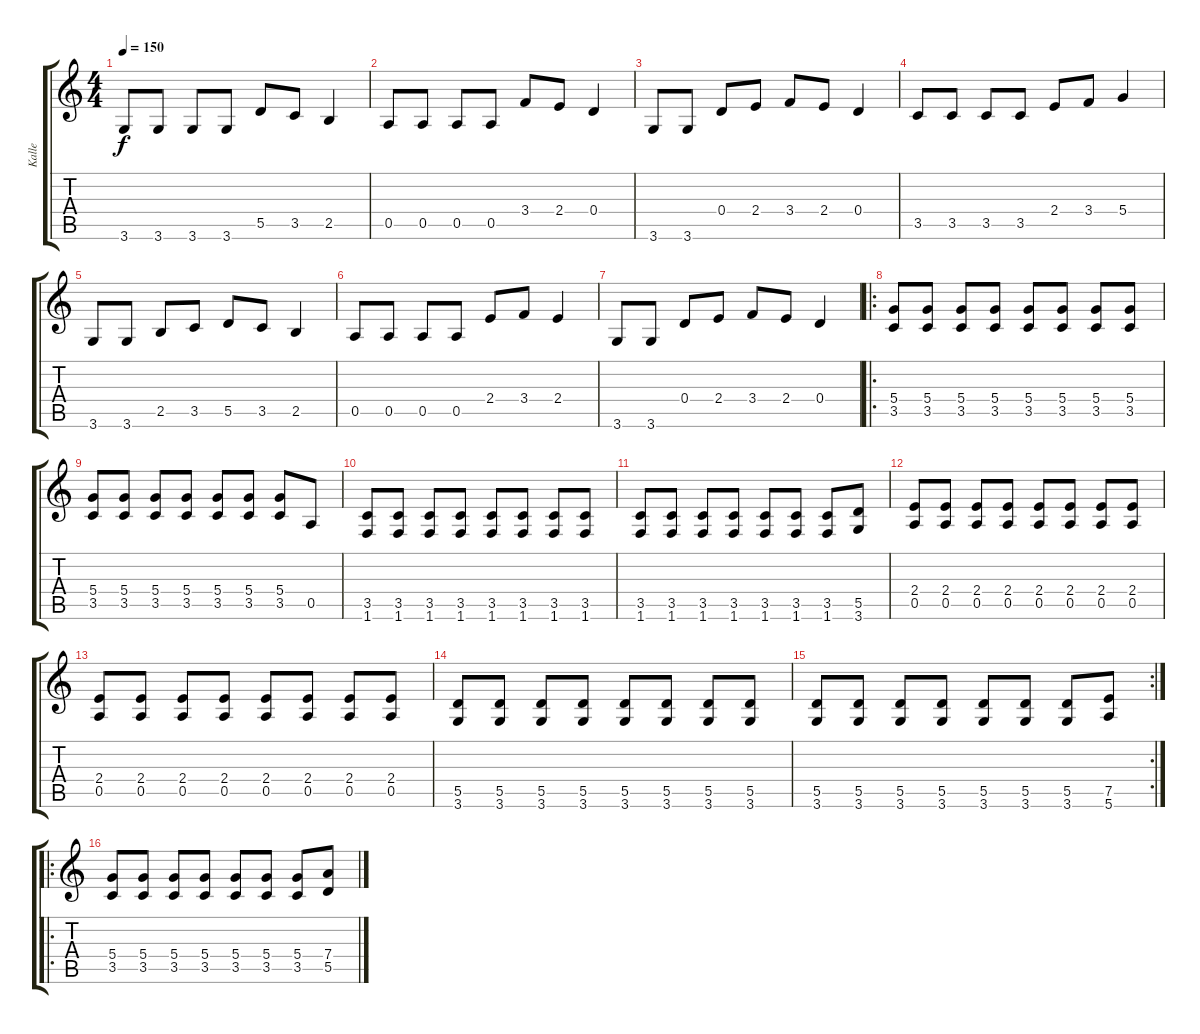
\track ("Kalle" "Kalle") {instrument electricguitarclean}
\staff {score tabs}
\tuning (E4 B3 G3 D3 A2 E2) {hide}
\ts (4 4)
\tempo 150
\clef g2
\ks c
3.6.8{dy f instrument electricguitarmuted} 3.6.8 3.6.8 3.6.8 5.5.8{instrument distortionguitar} 3.5.8 2.5.4 |
0.5.8{instrument electricguitarmuted} 0.5.8 0.5.8 0.5.8 3.4.8{instrument distortionguitar} 2.4.8 0.4.4 |
3.6.8{instrument electricguitarmuted} 3.6.8 0.4.8{instrument distortionguitar} 2.4.8 3.4.8 2.4.8 0.4.4 |
3.5.8{instrument electricguitarmuted} 3.5.8 3.5.8 3.5.8 2.4.8{instrument distortionguitar} 3.4.8 5.4.4 |
3.6.8{instrument electricguitarmuted} 3.6.8 2.5.8{instrument distortionguitar} 3.5.8 5.5.8 3.5.8 2.5.4 |
0.5.8{instrument electricguitarmuted} 0.5.8 0.5.8 0.5.8 2.4.8{instrument distortionguitar} 3.4.8 2.4.4 |
3.6.8{instrument electricguitarmuted} 3.6.8 0.4.8{instrument distortionguitar} 2.4.8 3.4.8 2.4.8 0.4.4 |
\ro
(5.4 3.5).8{instrument distortionguitar} (5.4 3.5).8 (5.4 3.5).8 (5.4 3.5).8 (5.4 3.5).8 (5.4 3.5).8 (5.4 3.5).8 (5.4 3.5).8 |
(5.4 3.5).8 (5.4 3.5).8 (5.4 3.5).8 (5.4 3.5).8 (5.4 3.5).8 (5.4 3.5).8 (5.4 3.5).8 0.5.8 |
(3.5 1.6).8 (3.5 1.6).8 (3.5 1.6).8 (3.5 1.6).8 (3.5 1.6).8 (3.5 1.6).8 (3.5 1.6).8 (3.5 1.6).8 |
(3.5 1.6).8 (3.5 1.6).8 (3.5 1.6).8 (3.5 1.6).8 (3.5 1.6).8 (3.5 1.6).8 (3.5 1.6).8 (5.5 3.6).8 |
(2.4 0.5).8 (2.4 0.5).8 (2.4 0.5).8 (2.4 0.5).8 (2.4 0.5).8 (2.4 0.5).8 (2.4 0.5).8 (2.4 0.5).8 |
(2.4 0.5).8 (2.4 0.5).8 (2.4 0.5).8 (2.4 0.5).8 (2.4 0.5).8 (2.4 0.5).8 (2.4 0.5).8 (2.4 0.5).8 |
(5.5 3.6).8 (5.5 3.6).8 (5.5 3.6).8 (5.5 3.6).8 (5.5 3.6).8 (5.5 3.6).8 (5.5 3.6).8 (5.5 3.6).8 |
\rc 2
(5.5 3.6).8 (5.5 3.6).8 (5.5 3.6).8 (5.5 3.6).8 (5.5 3.6).8 (5.5 3.6).8 (5.5 3.6).8 (7.5 5.6).8 |
\ro
(5.4 3.5).8{instrument electricguitarmuted} (5.4 3.5).8 (5.4 3.5).8 (5.4 3.5).8 (5.4 3.5).8 (5.4 3.5).8 (5.4 3.5).8 (7.4 5.5).8
